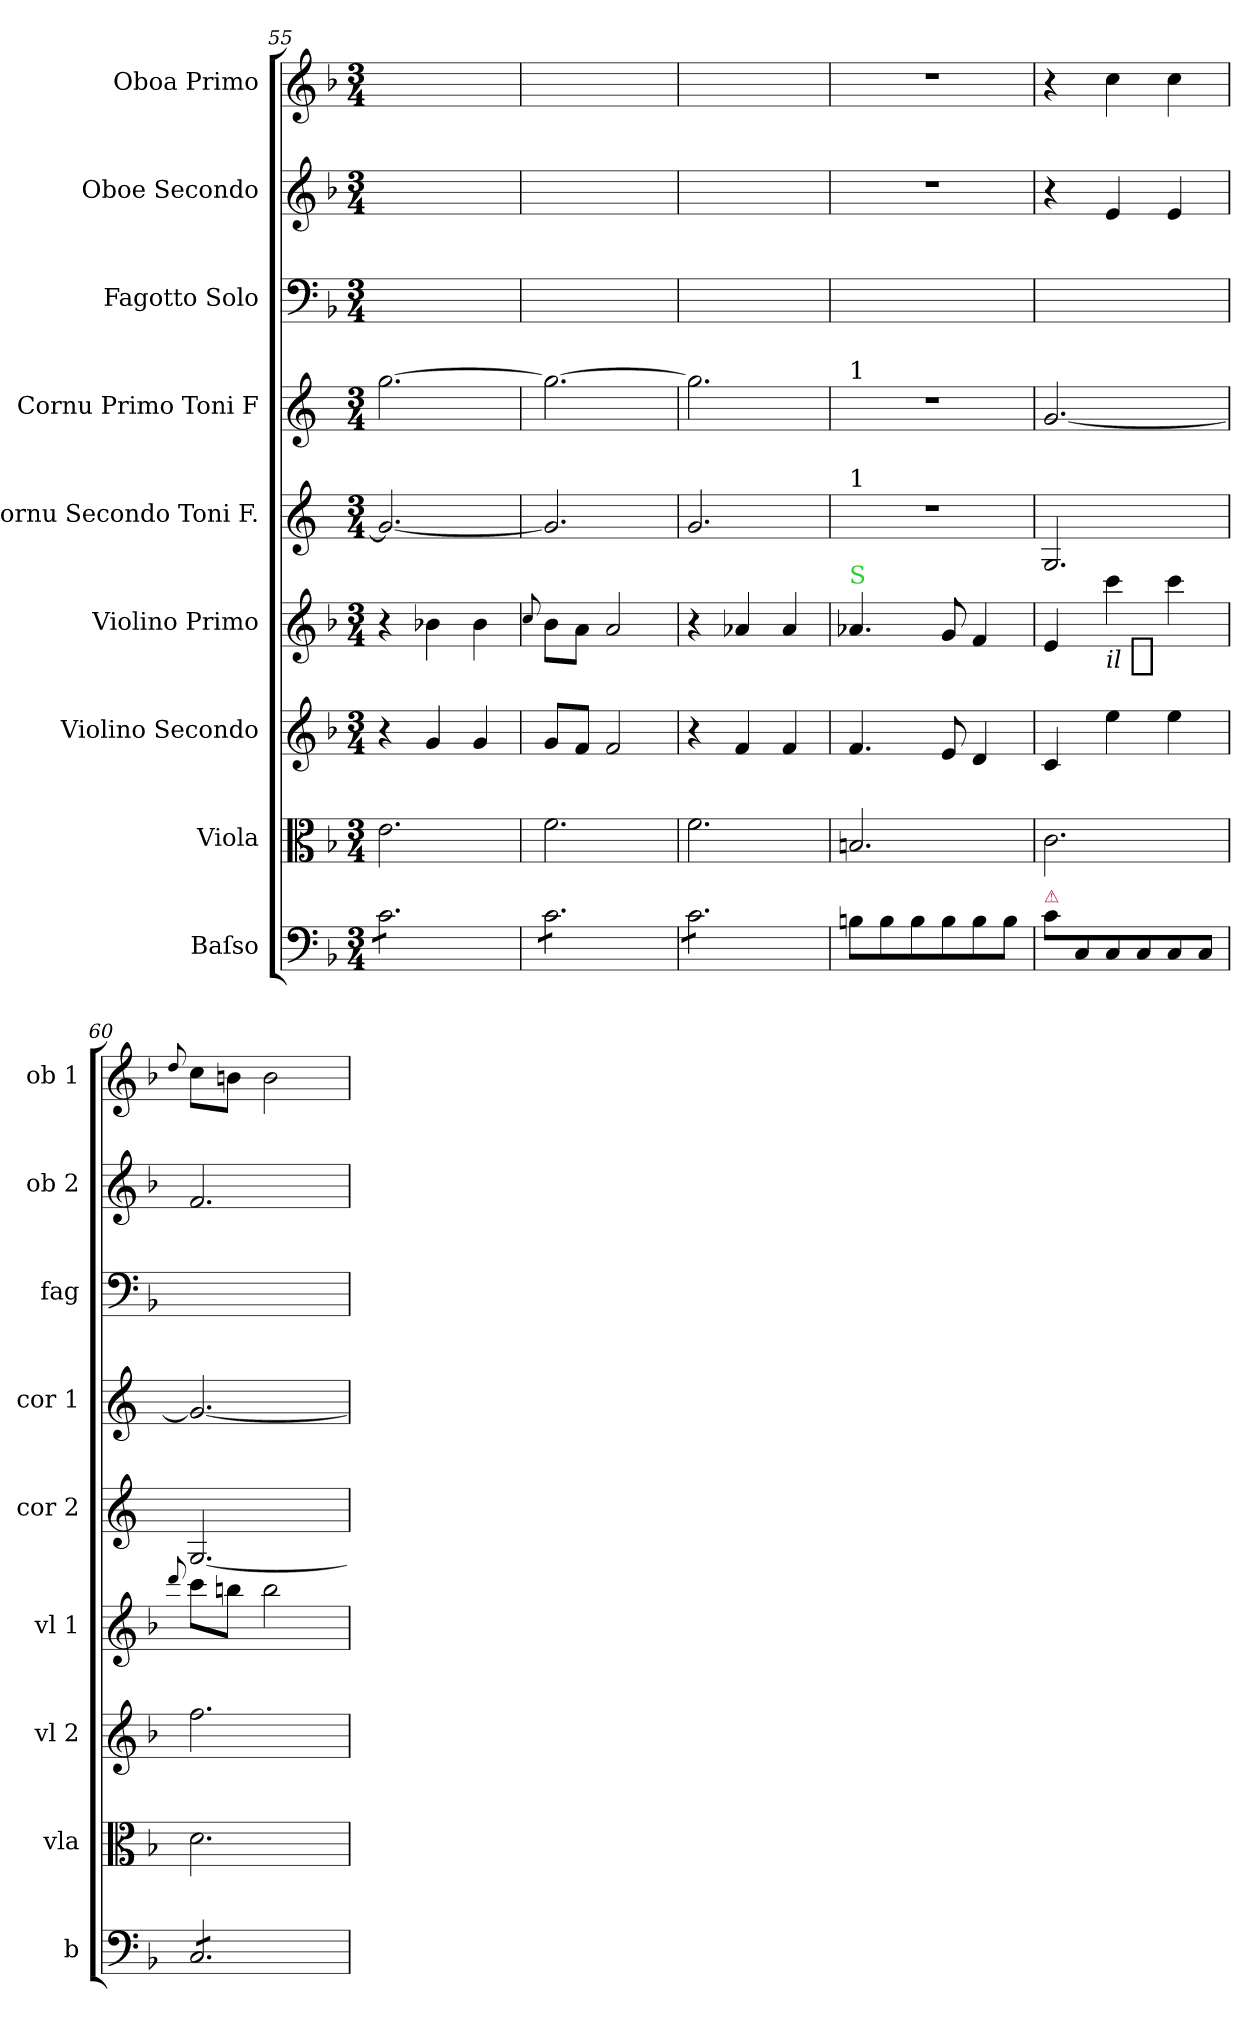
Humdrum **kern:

**kern	**dynam	**kern	**dynam	**kern	**dynam	**kern	**dynam	**kern	**dynam	**kern	**dynam	**kern	**kern	**dynam	**kern	**dynam
*part9	*part9	*part8	*part8	*part7	*part7	*part6	*part6	*part5	*part5	*part4	*part4	*part3	*part2	*part2	*part1	*part1
*staff9	*staff9	*staff8	*staff8	*staff7	*staff7	*staff6	*staff6	*staff5	*staff5	*staff4	*staff4	*staff3	*staff2	*staff2	*staff1	*staff1
*I"Baſso	*	*I"Viola	*	*I"Violino Secondo	*	*I"Violino Primo	*	*I"Cornu Secondo Toni F.	*	*I"Cornu Primo Toni F	*	*I"Fagotto Solo	*I"Oboe Secondo	*	*I"Oboa Primo	*
*I'b	*	*I'vla	*	*I'vl 2	*	*I'vl 1	*	*I'cor 2	*	*I'cor 1	*	*I'fag	*I'ob 2	*	*I'ob 1	*
*clefF4	*	*clefC3	*	*clefG2	*	*clefG2	*	*clefG2	*	*clefG2	*	*clefF4	*clefG2	*	*clefG2	*
*	*	*	*	*	*	*	*	*ITrd4c7	*	*ITrd4c7	*	*	*	*	*	*
*k[b-]	*	*k[b-]	*	*k[b-]	*	*k[b-]	*	*k[b-]	*	*k[b-]	*	*k[b-]	*k[b-]	*	*k[b-]	*
*F:	*	*F:	*	*F:	*	*F:	*	*F:	*	*F:	*	*F:	*F:	*	*F:	*
*M3/4	*	*M3/4	*	*M3/4	*	*M3/4	*	*M3/4	*	*M3/4	*	*M3/4	*M3/4	*	*M3/4	*
=55	=55	=55	=55	=55	=55	=55	=55	=55	=55	=55	=55	=55	=55	=55	=55	=55
*tremolo	*	*	*	*	*	*	*	*	*	*	*	*	*	*	*	*
8c\L	.	2.e\	.	4r	.	4r	.	2.c/_	.	[<2.cc\	.	2.ryy	2.ryy	.	2.ryy	.
8c\	.	.	.	.	.	.	.	.	.	.	.	.	.	.	.	.
8c\	.	.	.	4g/	.	4b-X\	.	.	.	.	.	.	.	.	.	.
8c\	.	.	.	.	.	.	.	.	.	.	.	.	.	.	.	.
8c\	.	.	.	4g/	.	4b-\	.	.	.	.	.	.	.	.	.	.
8c\J	.	.	.	.	.	.	.	.	.	.	.	.	.	.	.	.
=56	=56	=56	=56	=56	=56	=56	=56	=56	=56	=56	=56	=56	=56	=56	=56	=56
.	.	.	.	.	.	8qqcc/	.	.	.	.	.	.	.	.	.	.
8c\L	.	2.f\	.	8g/L	.	8b-\L	.	2.c/]	.	2.cc\_	.	2.ryy	2.ryy	.	2.ryy	.
8c\	.	.	.	8f/J	.	8a\J	.	.	.	.	.	.	.	.	.	.
8c\	.	.	.	2f/	.	2a/	.	.	.	.	.	.	.	.	.	.
8c\	.	.	.	.	.	.	.	.	.	.	.	.	.	.	.	.
8c\	.	.	.	.	.	.	.	.	.	.	.	.	.	.	.	.
8c\J	.	.	.	.	.	.	.	.	.	.	.	.	.	.	.	.
=57	=57	=57	=57	=57	=57	=57	=57	=57	=57	=57	=57	=57	=57	=57	=57	=57
8c\L	.	2.f\	.	4r	.	4r	.	2.c/	.	2.cc\]	.	2.ryy	2.ryy	.	2.ryy	.
8c\	.	.	.	.	.	.	.	.	.	.	.	.	.	.	.	.
8c\	.	.	.	4f/	.	4a-X/	.	.	.	.	.	.	.	.	.	.
8c\	.	.	.	.	.	.	.	.	.	.	.	.	.	.	.	.
8c\	.	.	.	4f/	.	4a-/	.	.	.	.	.	.	.	.	.	.
8c\J	.	.	.	.	.	.	.	.	.	.	.	.	.	.	.	.
*Xtremolo	*	*	*	*	*	*	*	*	*	*	*	*	*	*	*	*
=58	=58	=58	=58	=58	=58	=58	=58	=58	=58	=58	=58	=58	=58	=58	=58	=58
!	!	!	!	!	!	!	!	!	!	!LO:TX:a:t=1	!	!	!	!	!	!
!	!	!	!	!	!	!	!	!LO:TX:a:t=1	!	!	!	!	!	!	!	!
!	!	!	!	!	!	!LO:TX:a:color=limegreen:t=S	!	!	!	!	!	!	!	!	!	!
8Bn\L	.	2.Bn/	.	4.f/	.	4.a-X/	.	2.r	.	2.r	.	2.ryy	2.r	.	2.r	.
8B\	.	.	.	.	.	.	.	.	.	.	.	.	.	.	.	.
8B\	.	.	.	.	.	.	.	.	.	.	.	.	.	.	.	.
8B\	.	.	.	8e/	.	8g/	.	.	.	.	.	.	.	.	.	.
8B\	.	.	.	4d/	.	4f/	.	.	.	.	.	.	.	.	.	.
8B\J	.	.	.	.	.	.	.	.	.	.	.	.	.	.	.	.
=59	=59	=59	=59	=59	=59	=59	=59	=59	=59	=59	=59	=59	=59	=59	=59	=59
!LO:TX:a:color=crimson:t=⚠	!	!	!	!	!	!	!	!	!	!	!	!	!	!	!	!
!	!LO:DY:b	!	!LO:DY:b	!	!	!	!	!	!LO:DY:a	!	!LO:DY:b	!	!	!	!	!
8c\L	il for	2.c\	il for	4c/	.	4e/	.	2.C/	rinfor	[2.c/	rinfor	2.ryy	4r	.	4r	.
8C/	.	.	.	.	.	.	.	.	.	.	.	.	.	.	.	.
!	!	!	!	!	!	!	!LO:DY:b:t=il %s	!	!	!	!	!	!	!LO:DY:b	!	!LO:DY:b
8C/	.	.	.	4ee\	.	4ccc\	f	.	.	.	.	.	4e/	rinfor	4cc\	rinfor
8C/	.	.	.	.	.	.	.	.	.	.	.	.	.	.	.	.
!	!	!	!	!	!LO:DY:b	!	!	!	!	!	!	!	!	!	!	!
8C/	.	.	.	4ee\	rinfor	4ccc\	.	.	.	.	.	.	4e/	.	4cc\	.
8C/J	.	.	.	.	.	.	.	.	.	.	.	.	.	.	.	.
=60	=60	=60	=60	=60	=60	=60	=60	=60	=60	=60	=60	=60	=60	=60	=60	=60
.	.	.	.	.	.	8qqddd/	.	.	.	.	.	.	.	.	8qqdd/	.
*tremolo	*	*	*	*	*	*	*	*	*	*	*	*	*	*	*	*
8C/L	.	2.d\	.	2.ff\	.	8ccc\L	.	[2.C/	.	2.c/_	.	2.ryy	2.f/	.	8cc\L	.
8C/	.	.	.	.	.	8bbn\J	.	.	.	.	.	.	.	.	8bn\J	.
8C/	.	.	.	.	.	2bb\	.	.	.	.	.	.	.	.	2b\	.
8C/	.	.	.	.	.	.	.	.	.	.	.	.	.	.	.	.
8C/	.	.	.	.	.	.	.	.	.	.	.	.	.	.	.	.
8C/J	.	.	.	.	.	.	.	.	.	.	.	.	.	.	.	.
*Xtremolo	*	*	*	*	*	*	*	*	*	*	*	*	*	*	*	*
=	=	=	=	=	=	=	=	=	=	=	=	=	=	=	=	=
*-	*-	*-	*-	*-	*-	*-	*-	*-	*-	*-	*-	*-	*-	*-	*-	*-
